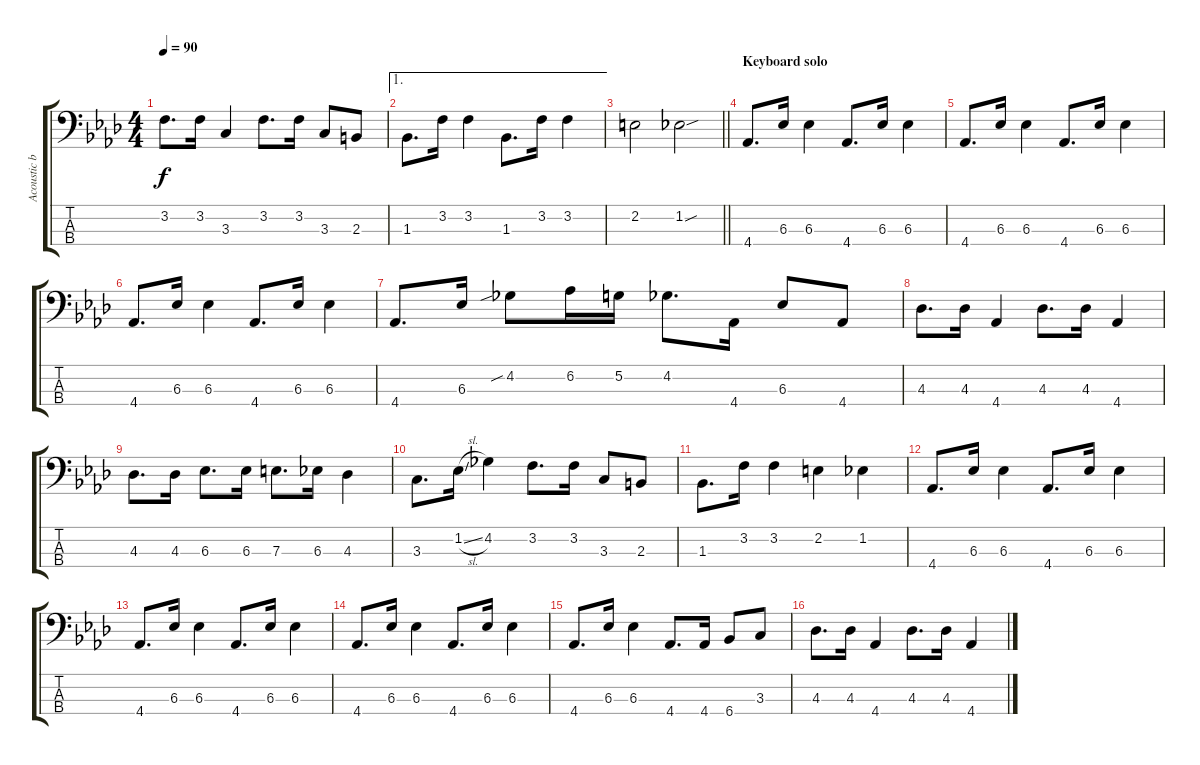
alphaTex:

\track ("Acoustic bass" "Acoustic b") {instrument acousticbass}
\staff {score tabs}
\tuning (G2 D2 A1 E1) {hide}
\ts (4 4)
\tempo 90
\clef f4
\ks ab
3.2.8{d dy f} 3.2.16 3.3.4 3.2.8{d} 3.2.16 3.3.8 2.3.8 |
\ae 1
1.3.8{d} 3.2.16 3.2.4 1.3.8{d} 3.2.16 3.2.4 |
\barLineRight lightlight
2.2.2 1.2{sou}.2 |
\section ("" "Keyboard solo")
4.4.8{d} 6.3.16 6.3.4 4.4.8{d} 6.3.16 6.3.4 |
4.4.8{d} 6.3.16 6.3.4 4.4.8{d} 6.3.16 6.3.4 |
4.4.8{d} 6.3.16 6.3.4 4.4.8{d} 6.3.16 6.3.4 |
4.4.8{d} 6.3.16 4.2{sib}.8 6.2.16 5.2.16 4.2.8{d} 4.4.16 6.3.8 4.4.8 |
4.3.8{d} 4.3.16 4.4.4 4.3.8{d} 4.3.16 4.4.4 |
4.3.8{d} 4.3.16 6.3.8{d} 6.3.16 7.3.8{d} 6.3.16 4.3.4 |
3.3.8{d} 1.2{sl}.16 4.2.4 3.2.8{d} 3.2.16 3.3.8 2.3.8 |
1.3.8{d} 3.2.16 3.2.4 2.2.4 1.2.4 |
4.4.8{d} 6.3.16 6.3.4 4.4.8{d} 6.3.16 6.3.4 |
4.4.8{d} 6.3.16 6.3.4 4.4.8{d} 6.3.16 6.3.4 |
4.4.8{d} 6.3.16 6.3.4 4.4.8{d} 6.3.16 6.3.4 |
4.4.8{d} 6.3.16 6.3.4 4.4.8{d} 4.4.16 6.4.8 3.3.8 |
4.3.8{d} 4.3.16 4.4.4 4.3.8{d} 4.3.16 4.4.4
